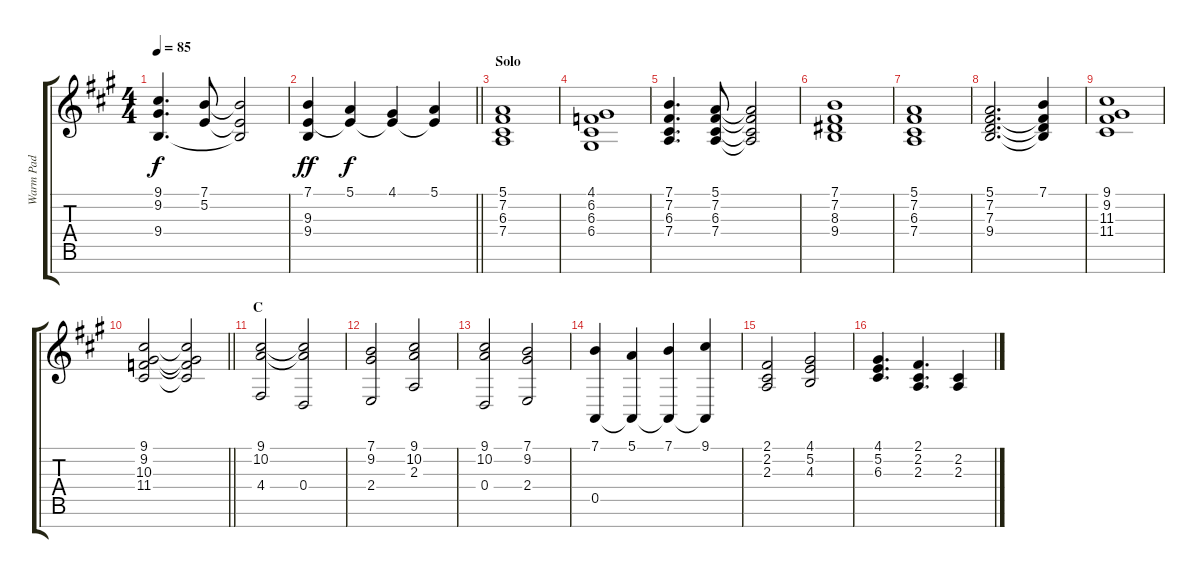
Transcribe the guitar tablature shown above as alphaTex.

\track ("Warm Pad" "Warm Pad") {instrument pad2warm}
\staff {score tabs}
\tuning (E4 B3 G3 D3 A2 E2 B1) {hide}
\ts (4 4)
\tempo 85
\clef g2
\ks a
(9.1 9.2 9.4).4{d dy f} (7.1 5.2).8 (7.1{t} 5.2{t} 9.4{t}).2 |
\barLineRight lightlight
(7.1 9.3 9.4).4{dy ff} (5.1 9.3{t}).4{dy f} (4.1 9.3{t}).4 (5.1 9.3{t}).4 |
\section ("" "Solo")
(5.1 7.2 6.3 7.4).1 |
(4.1 6.2 6.3 6.4).1 |
(7.1 7.2 6.3 7.4).4{d} (5.1 7.2 6.3 7.4).8 (5.1{t} 7.2{t} 6.3{t} 7.4{t}).2 |
(7.1 7.2 8.3 9.4).1 |
(5.1 7.2 6.3 7.4).1 |
(5.1 7.2 7.3 9.4).2{d} (7.1 7.2{t} 7.3{t} 9.4{t}).4 |
(9.1 9.2 11.3 11.4).1 |
\barLineRight lightlight
(9.1 9.2 10.3 11.4).2 (9.1{t} 9.2{t} 10.3{t} 11.4{t}).2{volume 2} |
\section ("" "C")
(9.1 10.2 4.4).2{volume 11} (9.1{t} 10.2{t} 0.4).2 |
(7.1 9.2 2.4).2 (9.1 10.2 2.3).2 |
(9.1 10.2 0.4).2 (7.1 9.2 2.4).2 |
(7.1 0.5).4 (5.1 0.5{t}).4 (7.1 0.5{t}).4 (9.1 0.5{t}).4 |
(2.1 2.2 2.3).2 (4.1 5.2 4.3).2 |
(4.1 5.2 6.3).4{d} (2.1 2.2 2.3).4{d} (2.2 2.3).4
